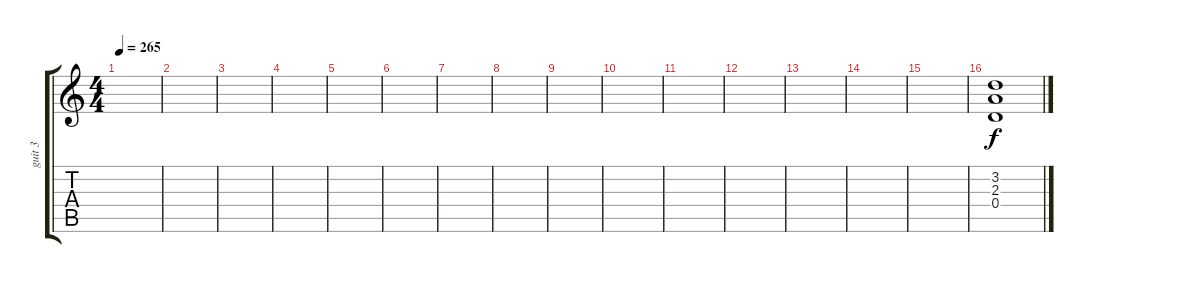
\track ("guit 3" "guit 3") {instrument distortionguitar}
\staff {score tabs}
\tuning (E4 B3 G3 D3 A2 E2) {hide}
\ts (4 4)
\tempo 265
\clef g2
\ks c
|
|
|
|
|
|
|
|
|
|
|
|
|
|
|
(3.2 2.3 0.4).1
